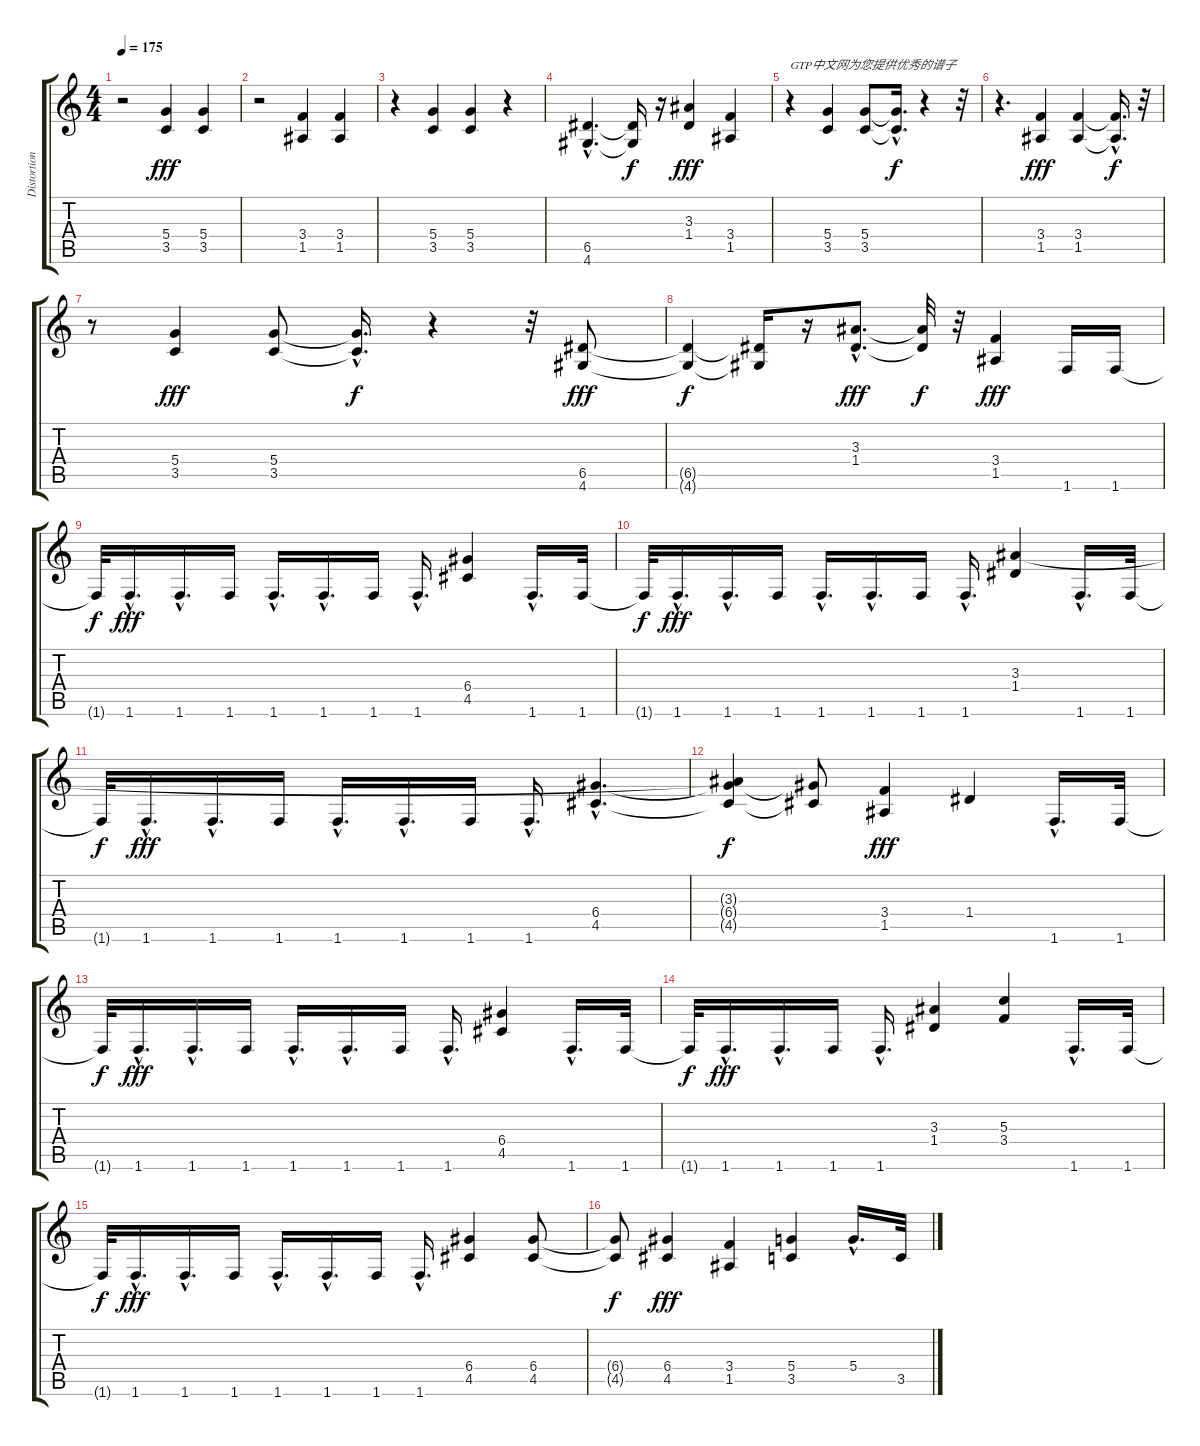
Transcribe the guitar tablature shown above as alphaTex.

\track ("Distortion guitr" "Distortion") {instrument distortionguitar}
\staff {score tabs}
\tuning (E4 B3 G3 D3 A2 E2) {hide}
\ts (4 4)
\tempo 175
\clef g2
\ks c
r.2{dy fff instrument distortionguitar} (5.4 3.5).4 (5.4 3.5).4 |
r.2 (3.4 1.5).4 (3.4 1.5).4 |
r.4 (5.4 3.5).4 (5.4 3.5).4 r.4 |
(6.5{hac} 4.6{hac}).4{d} (6.5{t} 4.6{t}).16{dy f} r.16 (3.3 1.4).4{dy fff} (3.4 1.5).4 |
r.4{txt "GTP中文网为您提供优秀的谱子"} (5.4 3.5).4 (5.4 3.5).8 (5.4{hac t} 3.5{hac t}).16{d dy f} r.4 r.32 |
r.4{d} (3.4 1.5).4{dy fff} (3.4 1.5).4 (3.4{hac t} 1.5{hac t}).16{d dy f} r.32 |
r.8 (5.4 3.5).4{dy fff} (5.4 3.5).8 (5.4{hac t} 3.5{hac t}).16{d dy f} r.4 r.32 (6.5 4.6).8{dy fff} |
(6.5{t} 4.6{t}).4{dy f} (6.5{t} 4.6{t}).16 r.16 (3.3{hac} 1.4{hac}).8{d dy fff} (3.3{t} 1.4{t}).32{dy f} r.32 (3.4 1.5).4{dy fff} 1.6.16 1.6.16 |
1.6{t}.32{dy f} 1.6{hac}.16{d dy fff} 1.6{hac}.16{d} 1.6.16 1.6{hac}.16{d} 1.6{hac}.16{d} 1.6.16 1.6{hac}.16{d} (6.4 4.5).4 1.6{hac}.16{d} 1.6.32 |
1.6{t}.32{dy f} 1.6{hac}.16{d dy fff} 1.6{hac}.16{d} 1.6.16 1.6{hac}.16{d} 1.6{hac}.16{d} 1.6.16 1.6{hac}.16{d} (3.3 1.4).4 1.6{hac}.16{d} 1.6.32 |
1.6{t}.32{dy f} 1.6{hac}.16{d dy fff} 1.6{hac}.16{d} 1.6.16 1.6{hac}.16{d} 1.6{hac}.16{d} 1.6.16 1.6{hac}.16{d} (6.4{hac} 4.5{hac}).4{d} |
(3.3{t} 6.4{t} 4.5{t}).4{dy f} (6.4{t} 4.5{t}).8 (3.4 1.5).4{dy fff} 1.4.4 1.6{hac}.16{d} 1.6.32 |
1.6{t}.32{dy f} 1.6{hac}.16{d dy fff} 1.6{hac}.16{d} 1.6.16 1.6{hac}.16{d} 1.6{hac}.16{d} 1.6.16 1.6{hac}.16{d} (6.4 4.5).4 1.6{hac}.16{d} 1.6.32 |
1.6{t}.32{dy f} 1.6{hac}.16{d dy fff} 1.6{hac}.16{d} 1.6.16 1.6{hac}.16{d} (3.3 1.4).4 (5.3 3.4).4 1.6{hac}.16{d} 1.6.32 |
1.6{t}.32{dy f} 1.6{hac}.16{d dy fff} 1.6{hac}.16{d} 1.6.16 1.6{hac}.16{d} 1.6{hac}.16{d} 1.6.16 1.6{hac}.16{d} (6.4 4.5).4 (6.4 4.5).8 |
(6.4{t} 4.5{t}).8{dy f} (6.4 4.5).4{dy fff} (3.4 1.5).4 (5.4 3.5).4 5.4{hac}.16{d} 3.5.32
